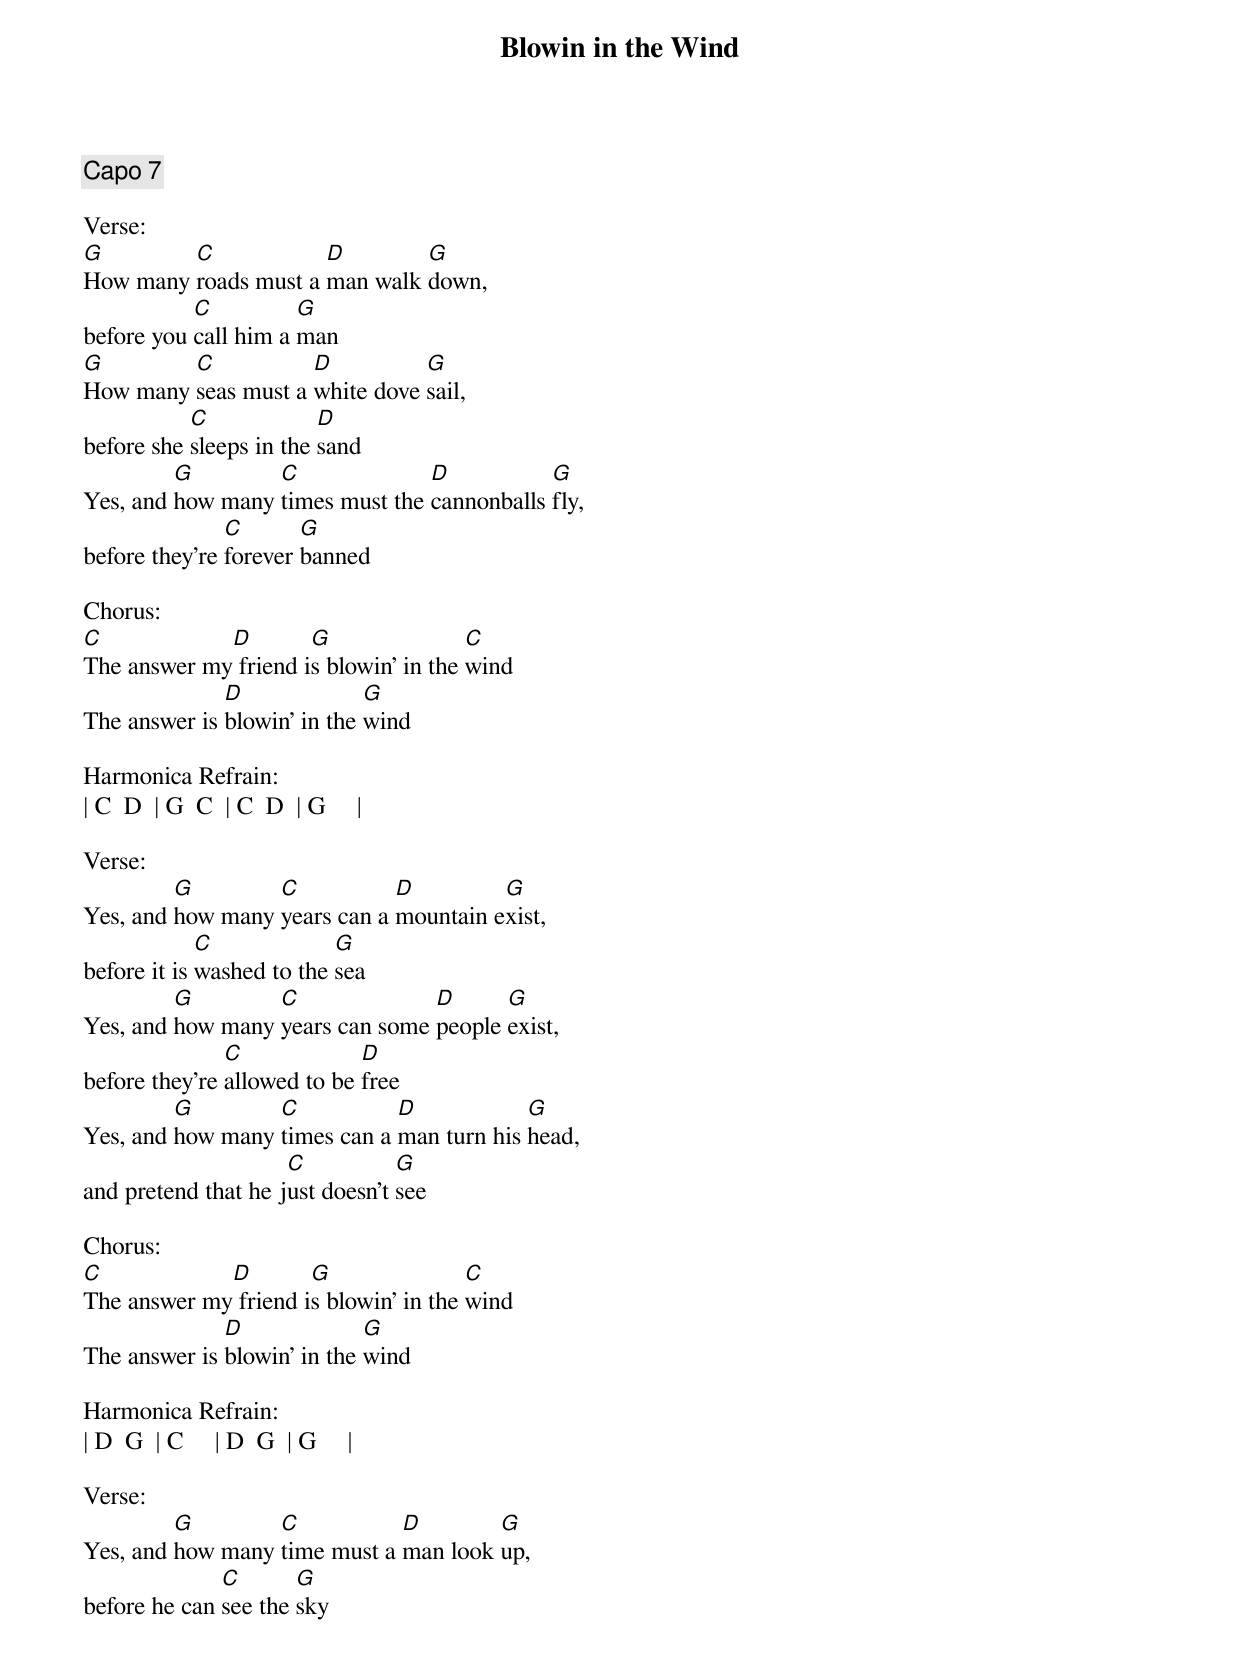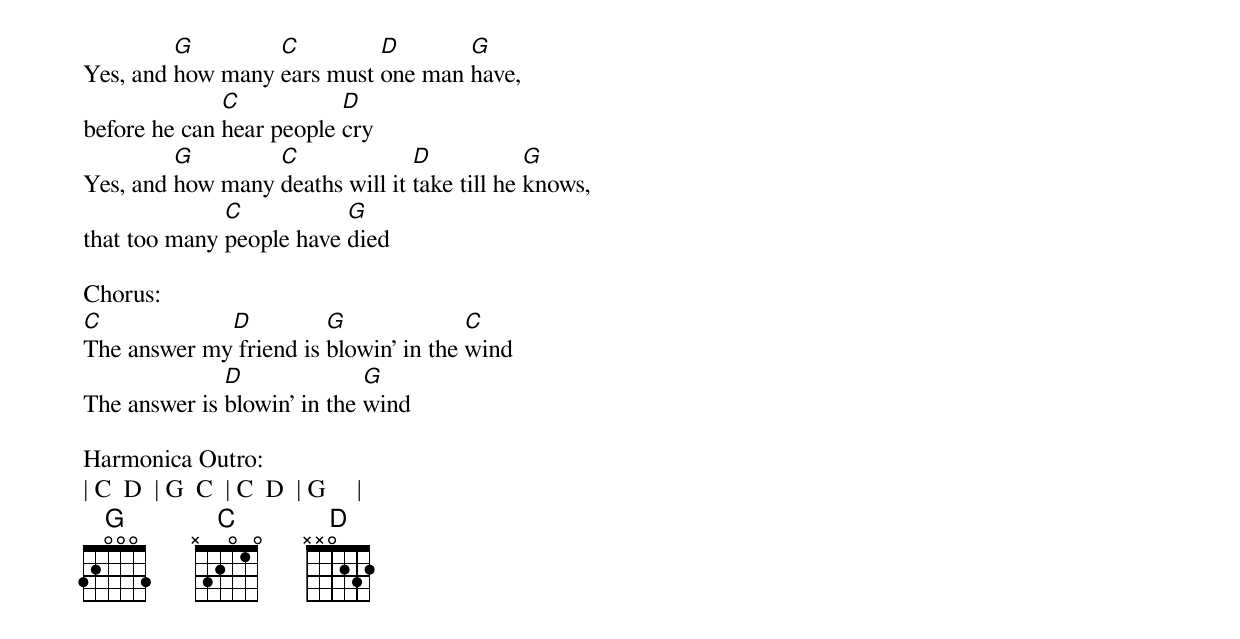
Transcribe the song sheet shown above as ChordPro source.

{title:Blowin in the Wind}
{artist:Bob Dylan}
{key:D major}
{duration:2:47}
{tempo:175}
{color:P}

{comment: Capo 7}

Verse:
[G]How many [C]roads must a [D]man walk [G]down,
before you [C]call him a [G]man
[G]How many [C]seas must a [D]white dove [G]sail,
before she [C]sleeps in the [D]sand
Yes, and [G]how many [C]times must the [D]cannonballs [G]fly,
before they're [C]forever [G]banned

Chorus:
[C]The answer my[D] friend i[G]s blowin' in the [C]wind
The answer is [D]blowin' in the [G]wind

Harmonica Refrain:
| C  D  | G  C  | C  D  | G     |

Verse:
Yes, and [G]how many [C]years can a [D]mountain e[G]xist,
before it is [C]washed to the [G]sea
Yes, and [G]how many [C]years can some [D]people [G]exist,
before they're [C]allowed to be [D]free
Yes, and [G]how many [C]times can a [D]man turn his [G]head,
and pretend that he j[C]ust doesn't [G]see

Chorus:
[C]The answer my[D] friend i[G]s blowin' in the [C]wind
The answer is [D]blowin' in the [G]wind

Harmonica Refrain:
| D  G  | C     | D  G  | G     |

Verse:
Yes, and [G]how many [C]time must a [D]man look [G]up,
before he can [C]see the [G]sky
Yes, and [G]how many [C]ears must [D]one man [G]have,
before he can [C]hear people [D]cry
Yes, and [G]how many [C]deaths will it [D]take till he [G]knows,
that too many [C]people have [G]died

Chorus:
[C]The answer my[D] friend is [G]blowin' in the [C]wind
The answer is [D]blowin' in the [G]wind

Harmonica Outro:
| C  D  | G  C  | C  D  | G     |
